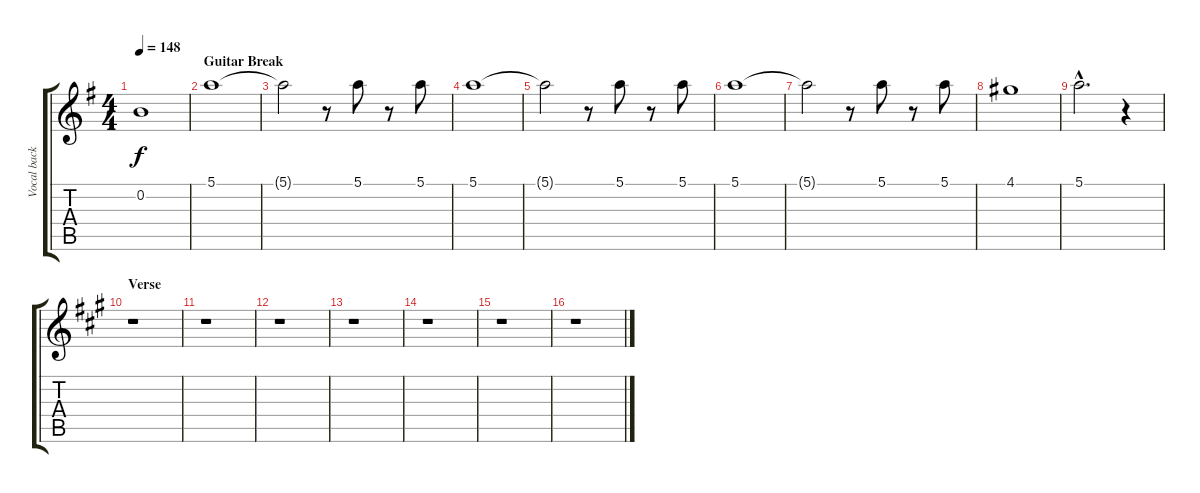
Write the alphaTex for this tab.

\track ("Vocal backup (sop)" "Vocal back") {instrument electricguitarjazz}
\staff {score tabs}
\tuning (E4 B3 G3 D3 A2 E2) {hide}
\ts (4 4)
\tempo 148
\clef g2
\ks g
0.2{t}.1{dy f} |
\section ("" "Guitar Break")
5.1.1 |
5.1{t}.2 r.8 5.1.8 r.8 5.1.8 |
5.1.1 |
5.1{t}.2 r.8 5.1.8 r.8 5.1.8 |
5.1.1 |
5.1{t}.2 r.8 5.1.8 r.8 5.1.8 |
4.1.1 |
5.1{hac}.2{d} r.4 |
\section ("" "Verse")
\ks a
r.1 |
r.1 |
r.1 |
r.1 |
r.1 |
r.1 |
r.1
